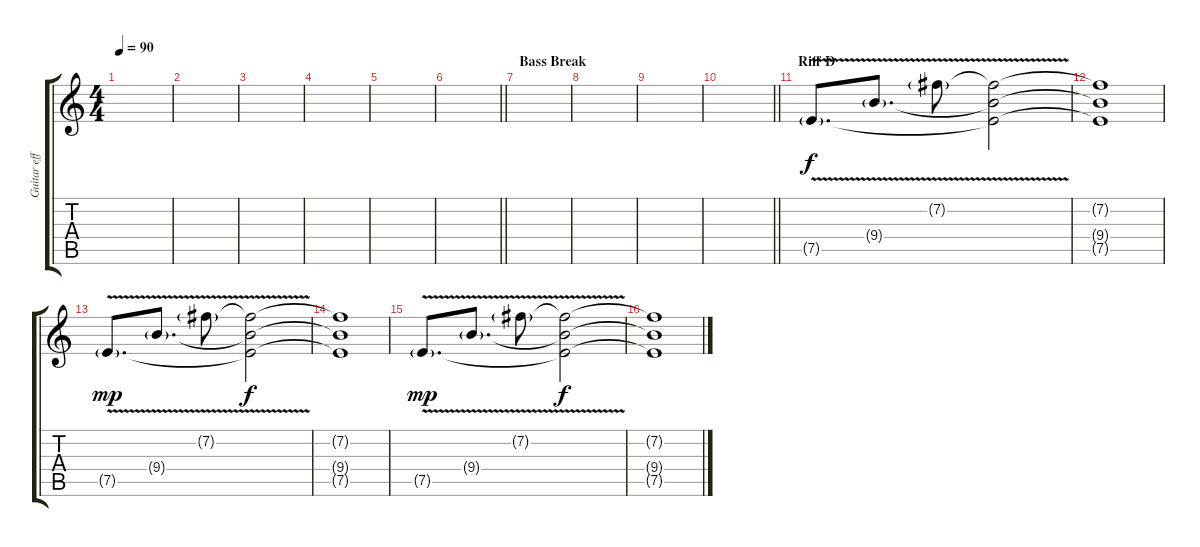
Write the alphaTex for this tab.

\track ("Guitar effect - Adam Jones " "Guitar eff") {instrument electricguitarjazz}
\staff {score tabs}
\tuning (E4 B3 G3 D3 A2 D2) {hide}
\ts (4 4)
\tempo 90
\clef g2
\ks c
|
|
|
|
|
\barLineRight lightlight
|
\section ("" "Bass Break")
|
|
|
\barLineRight lightlight
|
\section ("" "Riff D")
7.5{v g}.8{d instrument electricguitarjazz} 9.4{v g}.8{d} 7.2{v g}.8 (7.2{t} 9.4{t} 7.5{t}).2{dy f} |
(7.2{t} 9.4{t} 7.5{t}).1 |
7.5{v g}.8{d dy mp} 9.4{v g}.8{d} 7.2{v g}.8 (7.2{t} 9.4{t} 7.5{t}).2{dy f} |
(7.2{t} 9.4{t} 7.5{t}).1 |
7.5{v g}.8{d dy mp} 9.4{v g}.8{d} 7.2{v g}.8 (7.2{t} 9.4{t} 7.5{t}).2{dy f} |
(7.2{t} 9.4{t} 7.5{t}).1
